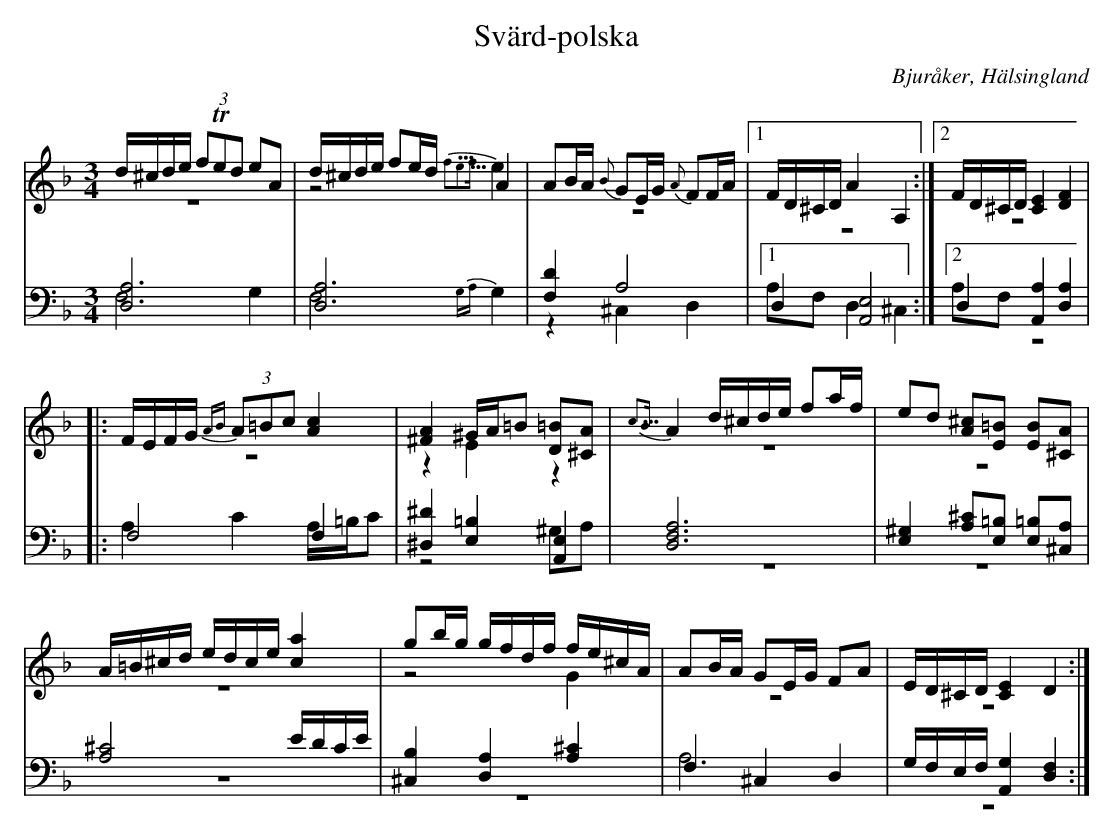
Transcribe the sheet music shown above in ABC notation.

X:1
T: Svärd-polska
O: Bjuråker, Hälsingland
M: 3/4
L: 1/8
K: Dm
V:1
V:2 merge
V:3
V:4 merge
V:1
d/^c/d/e/ (3fTed eA|d/^c/d/e/ fe/d/ A2|AB/A/ {B}GE/G/ {A}FF/A/|1 F/D/^C/D/ A2 A,2:|2 F/D/^C/D/ [C2E2] [D2F2]|
|:F/E/F/G/ (3{AB}A=Bc [A2c2]|[^F2A2] ^G/A/=B [D=B][^CA]|{c5/4B}A2 d/^c/d/e/ fa/f/|ed [A^c][E=B] [EB][^CA]|
A/=B/^c/d/ e/d/c/e/ [c2a2]|gb/g/ g/f/d/f/ f/e/^c/A/|AB/A/ GE/G/ FA|E/D/^C/D/ [C2E2] D2:|
V:2
z6|z4 {f5/4e5/4f}e2|z6|1 z6:|2 z6|
|:z6|z2 E2 z2|z6|z6|
z6|z4 G2|z6|z6:|
V:3 clef=bass
[D,6A,6]|[D,6A,6]|[F,2D2] A,4|1 D,2 [A,,4E,4]:|2 D,2 [A,,2A,2] [D,2A,2]|
|:F,4 F,2|[^D,2^D2] [E,2=B,2] [A,,2E,2]|[D,6F,6A,6]|[E,2^G,2] [A,^C][E,=B,] [E,=B,][^C,A,]|
[A,4^C4] E/D/C/E/|[^C,2B,2]  [D,2A,2] [A,2^C2]|F,2 ^C,2 D,2|G,/F,/E,/F,/ [A,,2G,2] [D,2F,2]:|
V:4 clef=bass
F,4 G,2|F,4 {G,A,}G,2|z2 ^C,2 D,2|1 A,F, D,2 ^C,2:|2 A,F,  z4|
|:A,2 C2 A,/=B,/C|z4 ^G,A,|z6|z6|
z6|z6|A,6|z6:|
